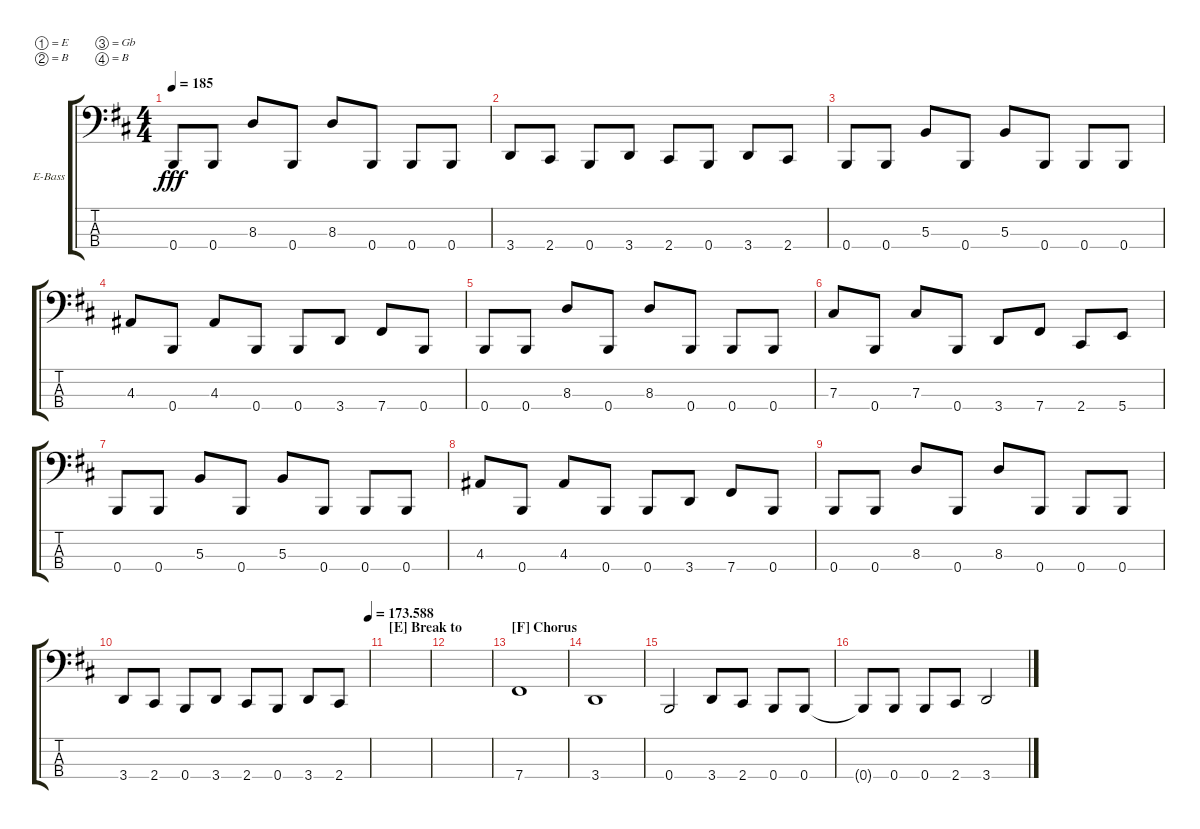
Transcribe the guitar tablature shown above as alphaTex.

\defaultSystemsLayout 4
\bracketExtendMode groupsimilarinstruments
\firstSystemTrackNameOrientation horizontal
\otherSystemsTrackNameOrientation horizontal
\track ("Electric Bass" "E-Bass") {instrument electricbassfinger}
\staff {score tabs}
\tuning (E2 B1 Gb1 B0)
\ts (4 4)
\tempo 185
\clef f4
\ks bminor
0.4.8{dy fff} 0.4.8 8.3.8 0.4.8 8.3.8 0.4.8 0.4.8 0.4.8 |
3.4.8 2.4.8 0.4.8 3.4.8 2.4.8 0.4.8 3.4.8 2.4.8 |
0.4.8 0.4.8 5.3.8 0.4.8 5.3.8 0.4.8 0.4.8 0.4.8 |
4.3.8 0.4.8 4.3.8 0.4.8 0.4.8 3.4.8 7.4.8 0.4.8 |
0.4.8 0.4.8 8.3.8 0.4.8 8.3.8 0.4.8 0.4.8 0.4.8 |
7.3.8 0.4.8 7.3.8 0.4.8 3.4.8 7.4.8 2.4.8 5.4.8 |
0.4.8 0.4.8 5.3.8 0.4.8 5.3.8 0.4.8 0.4.8 0.4.8 |
4.3.8 0.4.8 4.3.8 0.4.8 0.4.8 3.4.8 7.4.8 0.4.8 |
0.4.8 0.4.8 8.3.8 0.4.8 8.3.8 0.4.8 0.4.8 0.4.8 |
\tempo (173.588 1)
3.4.8 2.4.8 0.4.8 3.4.8 2.4.8 0.4.8 3.4.8 2.4.8 |
\section ("E" "Break to")
|
|
\section ("F" "Chorus")
7.4.1 |
3.4.1 |
0.4.2 3.4.8 2.4.8 0.4.8 0.4.8 |
0.4{t}.8 0.4.8 0.4.8 2.4.8 3.4.2
